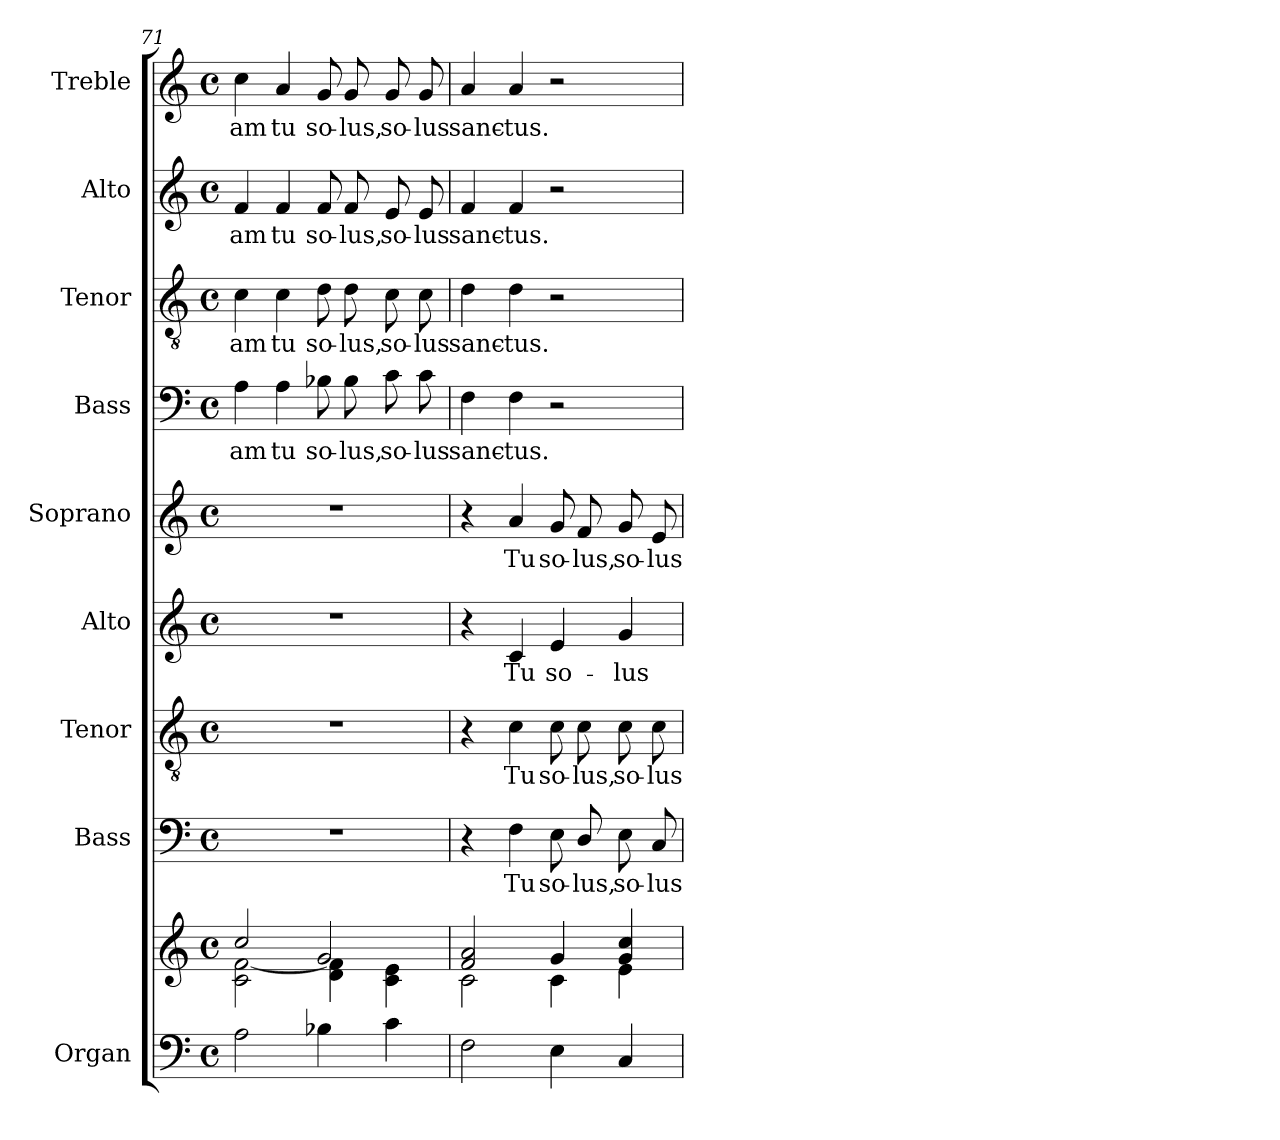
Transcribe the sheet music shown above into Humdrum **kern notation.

**kern	**kern	**kern	**text	**kern	**text	**kern	**text	**kern	**text	**kern	**text	**kern	**text	**kern	**text	**kern	**text
*part9	*part9	*part8	*part8	*part7	*part7	*part6	*part6	*part5	*part5	*part4	*part4	*part3	*part3	*part2	*part2	*part1	*part1
*staff10	*staff9	*staff8	*staff8	*staff7	*staff7	*staff6	*staff6	*staff5	*staff5	*staff4	*staff4	*staff3	*staff3	*staff2	*staff2	*staff1	*staff1
*I"Organ	*	*I"Bass	*	*I"Tenor	*	*I"Alto	*	*I"Soprano	*	*I"Bass	*	*I"Tenor	*	*I"Alto	*	*I"Treble	*
*I'Org.	*	*I'B.	*	*I'T.	*	*I'A.	*	*I'S.	*	*I'B.	*	*I'T.	*	*I'A.	*	*I'Tr.	*
*clefF4	*clefG2	*clefF4	*	*clefGv2	*	*clefG2	*	*clefG2	*	*clefF4	*	*clefGv2	*	*clefG2	*	*clefG2	*
*	*	*	*	*ITrd7c12	*	*	*	*	*	*	*	*ITrd7c12	*	*	*	*	*
*k[]	*k[]	*k[]	*	*k[]	*	*k[]	*	*k[]	*	*k[]	*	*k[]	*	*k[]	*	*k[]	*
*C:	*C:	*C:	*	*C:	*	*C:	*	*C:	*	*C:	*	*C:	*	*C:	*	*C:	*
*M4/4	*M4/4	*M4/4	*	*M4/4	*	*M4/4	*	*M4/4	*	*M4/4	*	*M4/4	*	*M4/4	*	*M4/4	*
*met(c)	*met(c)	*met(c)	*	*met(c)	*	*met(c)	*	*met(c)	*	*met(c)	*	*met(c)	*	*met(c)	*	*met(c)	*
=71	=71	=71	=71	=71	=71	=71	=71	=71	=71	=71	=71	=71	=71	=71	=71	=71	=71
*	*^	*	*	*	*	*	*	*	*	*	*	*	*	*	*	*	*
!	!	!	!	!	!	!	!	!	!	!	!	!LO:LY:b:color=#000000	!	!	!	!	!	!
!	!	!	!	!	!	!	!	!	!	!	!	!	!	!LO:LY:b:color=#000000	!	!	!	!
!	!	!	!	!	!	!	!	!	!	!	!	!	!	!	!	!LO:LY:b:color=#000000	!	!
!	!	!	!	!	!	!	!	!	!	!	!	!	!	!	!	!	!	!LO:LY:b:color=#000000
2Ai\	2cci/	2ci\ [2fi	1r	.	1r	.	1r	.	1r	.	4Ai\	-am	4Ci\	-am	4fi/	-am	4cci\	-am
!	!	!	!	!	!	!	!	!	!	!	!	!LO:LY:b:color=#000000	!	!	!	!	!	!
!	!	!	!	!	!	!	!	!	!	!	!	!	!	!LO:LY:b:color=#000000	!	!	!	!
!	!	!	!	!	!	!	!	!	!	!	!	!	!	!	!	!LO:LY:b:color=#000000	!	!
!	!	!	!	!	!	!	!	!	!	!	!	!	!	!	!	!	!	!LO:LY:b:color=#000000
.	.	.	.	.	.	.	.	.	.	.	4Ai\	tu	4Ci\	tu	4fi/	tu	4ai/	tu
!	!	!	!	!	!	!	!	!	!	!	!	!LO:LY:b:color=#000000	!	!	!	!	!	!
!	!	!	!	!	!	!	!	!	!	!	!	!	!	!LO:LY:b:color=#000000	!	!	!	!
!	!	!	!	!	!	!	!	!	!	!	!	!	!	!	!	!LO:LY:b:color=#000000	!	!
!	!	!	!	!	!	!	!	!	!	!	!	!	!	!	!	!	!	!LO:LY:b:color=#000000
4B-Xi\	2gi/	4di\ 4fi]	.	.	.	.	.	.	.	.	8B-Xi\	so-	8Di\	so-	8fi/	so-	8gi/	so-
!	!	!	!	!	!	!	!	!	!	!	!	!LO:LY:b:color=#000000	!	!	!	!	!	!
!	!	!	!	!	!	!	!	!	!	!	!	!	!	!LO:LY:b:color=#000000	!	!	!	!
!	!	!	!	!	!	!	!	!	!	!	!	!	!	!	!	!LO:LY:b:color=#000000	!	!
!	!	!	!	!	!	!	!	!	!	!	!	!	!	!	!	!	!	!LO:LY:b:color=#000000
.	.	.	.	.	.	.	.	.	.	.	8B-i\	-lus,	8Di\	-lus,	8fi/	-lus,	8gi/	-lus,
!	!	!	!	!	!	!	!	!	!	!	!	!LO:LY:b:color=#000000	!	!	!	!	!	!
!	!	!	!	!	!	!	!	!	!	!	!	!	!	!LO:LY:b:color=#000000	!	!	!	!
!	!	!	!	!	!	!	!	!	!	!	!	!	!	!	!	!LO:LY:b:color=#000000	!	!
!	!	!	!	!	!	!	!	!	!	!	!	!	!	!	!	!	!	!LO:LY:b:color=#000000
4ci\	.	4ci\ 4ei	.	.	.	.	.	.	.	.	8ci\	so-	8Ci\	so-	8ei/	so-	8gi/	so-
!	!	!	!	!	!	!	!	!	!	!	!	!LO:LY:b:color=#000000	!	!	!	!	!	!
!	!	!	!	!	!	!	!	!	!	!	!	!	!	!LO:LY:b:color=#000000	!	!	!	!
!	!	!	!	!	!	!	!	!	!	!	!	!	!	!	!	!LO:LY:b:color=#000000	!	!
!	!	!	!	!	!	!	!	!	!	!	!	!	!	!	!	!	!	!LO:LY:b:color=#000000
.	.	.	.	.	.	.	.	.	.	.	8ci\	-lus	8Ci\	-lus	8ei/	-lus	8gi/	-lus
=72	=72	=72	=72	=72	=72	=72	=72	=72	=72	=72	=72	=72	=72	=72	=72	=72	=72	=72
!	!	!	!	!	!	!	!	!	!	!	!	!LO:LY:b:color=#000000	!	!	!	!	!	!
!	!	!	!	!	!	!	!	!	!	!	!	!	!	!LO:LY:b:color=#000000	!	!	!	!
!	!	!	!	!	!	!	!	!	!	!	!	!	!	!	!	!LO:LY:b:color=#000000	!	!
!	!	!	!	!	!	!	!	!	!	!	!	!	!	!	!	!	!	!LO:LY:b:color=#000000
2Fi\	2fi/ 2ai	2ci\	4r	.	4r	.	4r	.	4r	.	4Fi\	sanc-	4Di\	sanc-	4fi/	sanc-	4ai/	sanc-
!	!	!	!	!LO:LY:b:color=#000000	!	!	!	!	!	!	!	!	!	!	!	!	!	!
!	!	!	!	!	!	!LO:LY:b:color=#000000	!	!	!	!	!	!	!	!	!	!	!	!
!	!	!	!	!	!	!	!	!LO:LY:b:color=#000000	!	!	!	!	!	!	!	!	!	!
!	!	!	!	!	!	!	!	!	!	!LO:LY:b:color=#000000	!	!	!	!	!	!	!	!
!	!	!	!	!	!	!	!	!	!	!	!	!LO:LY:b:color=#000000	!	!	!	!	!	!
!	!	!	!	!	!	!	!	!	!	!	!	!	!	!LO:LY:b:color=#000000	!	!	!	!
!	!	!	!	!	!	!	!	!	!	!	!	!	!	!	!	!LO:LY:b:color=#000000	!	!
!	!	!	!	!	!	!	!	!	!	!	!	!	!	!	!	!	!	!LO:LY:b:color=#000000
.	.	.	4Fi\	Tu	4Ci\	Tu	4ci/	Tu	4ai/	Tu	4Fi\	-tus.	4Di\	-tus.	4fi/	-tus.	4ai/	-tus.
!	!	!	!	!LO:LY:b:color=#000000	!	!	!	!	!	!	!	!	!	!	!	!	!	!
!	!	!	!	!	!	!LO:LY:b:color=#000000	!	!	!	!	!	!	!	!	!	!	!	!
!	!	!	!	!	!	!	!	!LO:LY:b:color=#000000	!	!	!	!	!	!	!	!	!	!
!	!	!	!	!	!	!	!	!	!	!LO:LY:b:color=#000000	!	!	!	!	!	!	!	!
4Ei\	4gi/	4ci\	8Ei\	so-	8Ci\	so-	4ei/	so-	8gi/	so-	2r	.	2r	.	2r	.	2r	.
!	!	!	!	!LO:LY:b:color=#000000	!	!	!	!	!	!	!	!	!	!	!	!	!	!
!	!	!	!	!	!	!LO:LY:b:color=#000000	!	!	!	!	!	!	!	!	!	!	!	!
!	!	!	!	!	!	!	!	!	!	!LO:LY:b:color=#000000	!	!	!	!	!	!	!	!
.	.	.	8Di/	-lus,	8Ci\	-lus,	.	.	8fi/	-lus,	.	.	.	.	.	.	.	.
!	!	!	!	!LO:LY:b:color=#000000	!	!	!	!	!	!	!	!	!	!	!	!	!	!
!	!	!	!	!	!	!LO:LY:b:color=#000000	!	!	!	!	!	!	!	!	!	!	!	!
!	!	!	!	!	!	!	!	!LO:LY:b:color=#000000	!	!	!	!	!	!	!	!	!	!
!	!	!	!	!	!	!	!	!	!	!LO:LY:b:color=#000000	!	!	!	!	!	!	!	!
4Ci/	4gi/ 4cci	4ei\	8Ei\	so-	8Ci\	so-	4gi/	lus	8gi/	so-	.	.	.	.	.	.	.	.
!	!	!	!	!LO:LY:b:color=#000000	!	!	!	!	!	!	!	!	!	!	!	!	!	!
!	!	!	!	!	!	!LO:LY:b:color=#000000	!	!	!	!	!	!	!	!	!	!	!	!
!	!	!	!	!	!	!	!	!	!	!LO:LY:b:color=#000000	!	!	!	!	!	!	!	!
.	.	.	8Ci/	-lus	8Ci\	-lus	.	.	8ei/	-lus	.	.	.	.	.	.	.	.
*	*v	*v	*	*	*	*	*	*	*	*	*	*	*	*	*	*	*	*
=	=	=	=	=	=	=	=	=	=	=	=	=	=	=	=	=	=
*-	*-	*-	*-	*-	*-	*-	*-	*-	*-	*-	*-	*-	*-	*-	*-	*-	*-
